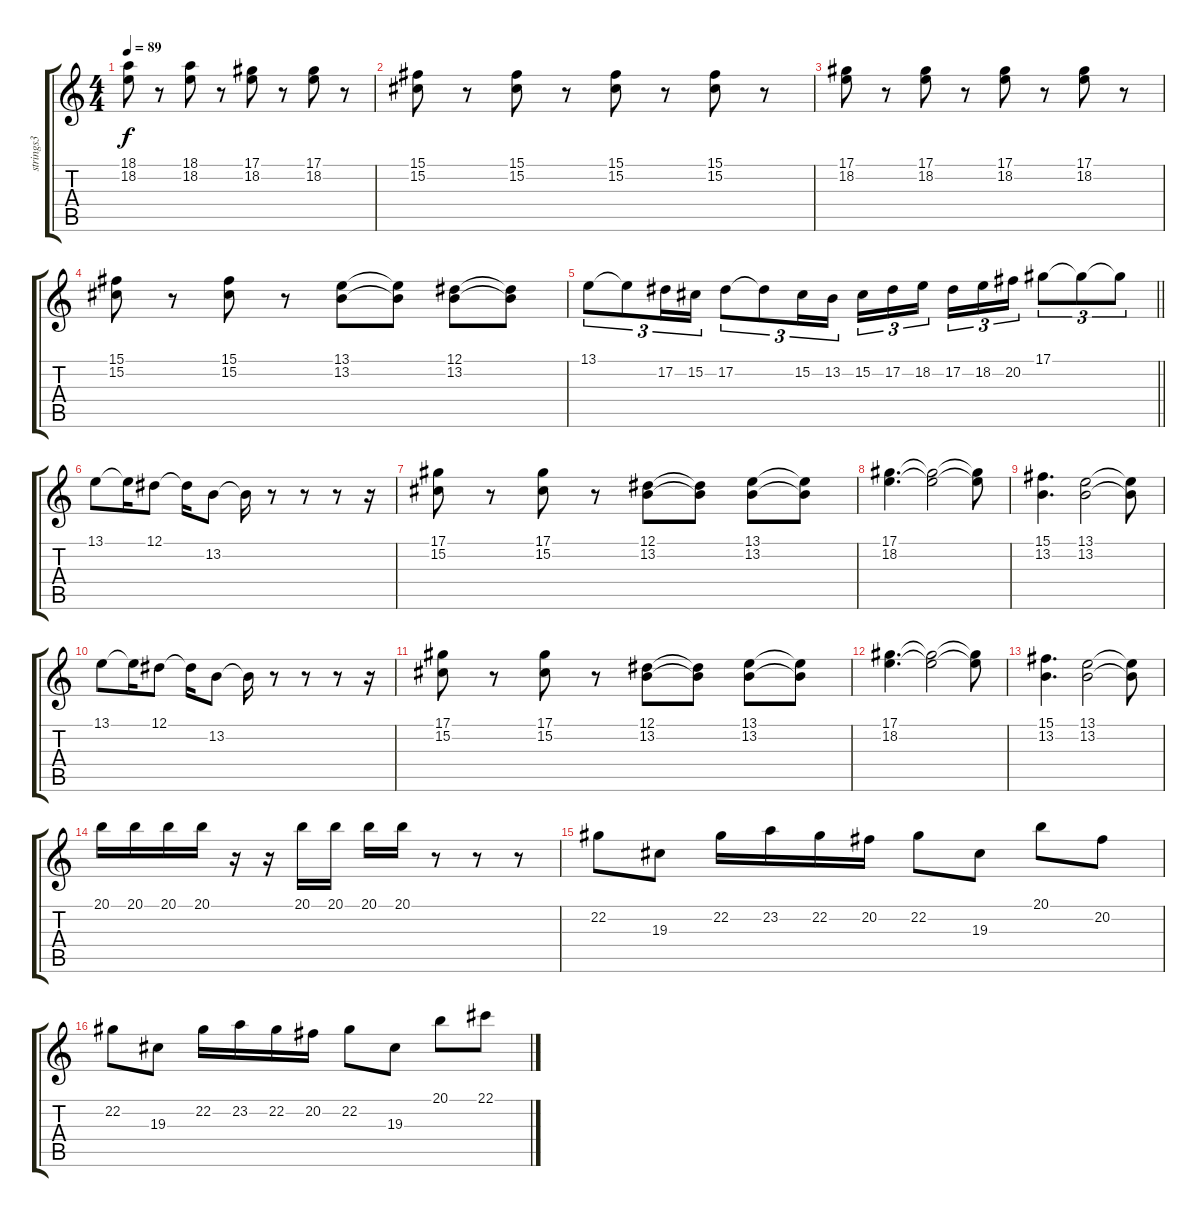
\track ("strings3" "strings3") {instrument viola}
\staff {score tabs}
\tuning (Eb4 Bb3 Gb3 Db3 Ab2 Db2) {hide}
\ts (4 4)
\tempo 89
\clef g2
\ks c
(18.1 18.2).8{dy f} r.8 (18.1 18.2).8 r.8 (17.1 18.2).8 r.8 (17.1 18.2).8 r.8 |
(15.1 15.2).8 r.8 (15.1 15.2).8 r.8 (15.1 15.2).8 r.8 (15.1 15.2).8 r.8 |
(17.1 18.2).8 r.8 (17.1 18.2).8 r.8 (17.1 18.2).8 r.8 (17.1 18.2).8 r.8 |
(15.1 15.2).8 r.8 (15.1 15.2).8 r.8 (13.1 13.2).8 (13.1{t} 13.2{t}).8 (12.1 13.2).8 (12.1{t} 13.2{t}).8 |
\barLineRight lightlight
13.1.8{tu (3 2)} 13.1{t}.8{tu (3 2)} 17.2.16{tu (3 2)} 15.2.16{tu (3 2)} 17.2.8{tu (3 2)} 17.2{t}.8{tu (3 2)} 15.2.16{tu (3 2)} 13.2.16{tu (3 2)} 15.2.16{tu (3 2)} 17.2.16{tu (3 2)} 18.2.16{tu (3 2) beam splitsecondary} 17.2.16{tu (3 2)} 18.2.16{tu (3 2)} 20.2.16{tu (3 2)} 17.1.8{tu (3 2)} 17.1{t}.8{tu (3 2)} 17.1{t}.8{tu (3 2)} |
13.1.8 13.1{t}.16 12.1.8 12.1{t}.16 13.2.8 13.2{t}.16 r.8 r.8 r.8 r.16 |
(17.1 15.2).8 r.8 (17.1 15.2).8 r.8 (12.1 13.2).8 (12.1{t} 13.2{t}).8 (13.1 13.2).8 (13.1{t} 13.2{t}).8 |
(17.1 18.2).4{d} (17.1{t} 18.2{t}).2 (17.1{t} 18.2{t}).8 |
(15.1 13.2).4{d} (13.1 13.2).2 (13.1{t} 13.2{t}).8 |
13.1.8 13.1{t}.16 12.1.8 12.1{t}.16 13.2.8 13.2{t}.16 r.8 r.8 r.8 r.16 |
(17.1 15.2).8 r.8 (17.1 15.2).8 r.8 (12.1 13.2).8 (12.1{t} 13.2{t}).8 (13.1 13.2).8 (13.1{t} 13.2{t}).8 |
(17.1 18.2).4{d} (17.1{t} 18.2{t}).2 (17.1{t} 18.2{t}).8 |
(15.1 13.2).4{d} (13.1 13.2).2 (13.1{t} 13.2{t}).8 |
20.1.16 20.1.16 20.1.16 20.1.16 r.16 r.16 20.1.16 20.1.16 20.1.16 20.1.16 r.8 r.8 r.8 |
22.2.8 19.3.8 22.2.16 23.2.16 22.2.16 20.2.16 22.2.8 19.3.8 20.1.8 20.2.8 |
22.2.8 19.3.8 22.2.16 23.2.16 22.2.16 20.2.16 22.2.8 19.3.8 20.1.8 22.1.8
